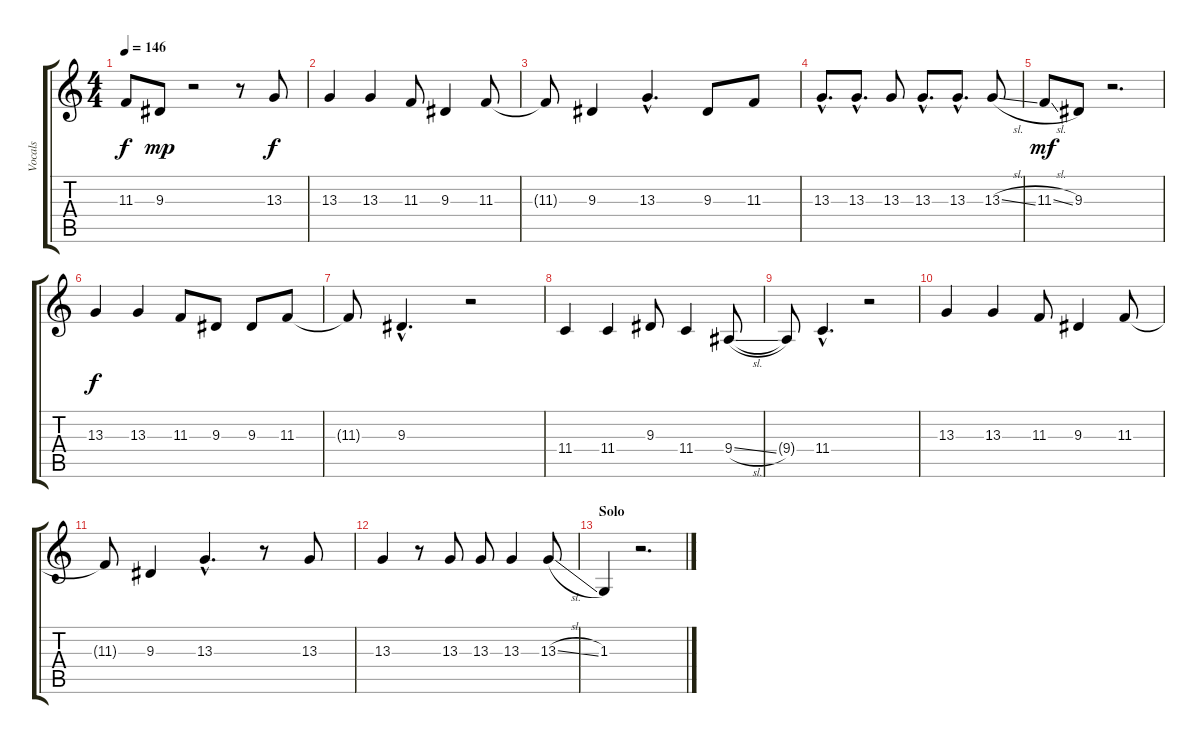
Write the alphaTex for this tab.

\track ("Vocals" "Vocals") {instrument flute}
\staff {score tabs}
\tuning (Eb4 Bb3 Gb3 Db3 Ab2 Eb2) {hide}
\ts (4 4)
\tempo 146
\clef g2
\ks c
11.3{t}.8{dy f} 9.3.8{dy mp} r.2 r.8 13.3.8{dy f} |
13.3.4 13.3.4 11.3.8 9.3.4 11.3.8 |
11.3{t}.8 9.3.4 13.3{hac}.4{d} 9.3.8 11.3.8 |
13.3{hac}.8{d} 13.3{hac}.8{d} 13.3.8 13.3{hac}.8{d} 13.3{hac}.8{d} 13.3{sl}.8 |
11.3{sl}.8{dy mf} 9.3.8 r.2{d} |
13.3.4{dy f} 13.3.4 11.3.8 9.3.8 9.3.8 11.3.8 |
11.3{t}.8 9.3{hac}.4{d} r.2 |
11.4.4 11.4.4 9.3.8 11.4.4 9.4{sl}.8 |
9.4{t}.8 11.4{hac}.4{d} r.2 |
13.3.4 13.3.4 11.3.8 9.3.4 11.3.8 |
11.3{t}.8 9.3.4 13.3{hac}.4{d} r.8 13.3.8 |
13.3.4 r.8 13.3.8 13.3.8 13.3.4 13.3{sl}.8 |
\section ("" "Solo")
1.3.4 r.2{d}
